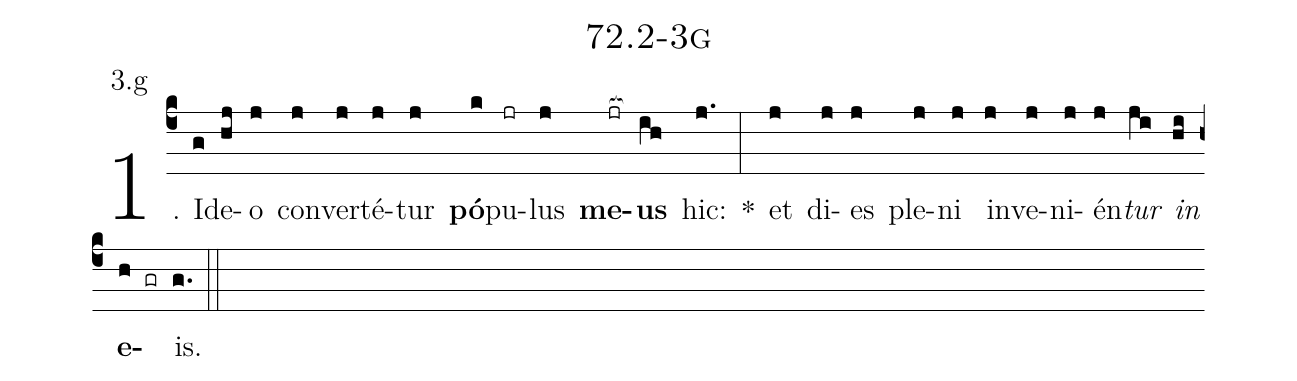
name: 72.2-3g;
annotation: 3.g;
%%
(c4)1. Id(g)e(hj)o(j) con(j)ver(j)té(j)tur(j) <b>pó</b>(k)pu(jr)lus(j) <b>me</b>(jr[ocb:1{])<b>us</b>(ih[ocb:0}]) hic:(j.) *(:) et(j) di(j)es(j) ple(j)ni(j) in(j)ve(j)ni(j)én(j)<i>tur</i>(ji) <i>in</i>(hi) <b>e</b>(h gr)is.(g.) (::)


%E(j) u(j) o(ji) u(hi) a(h) e.(g.) (::)
